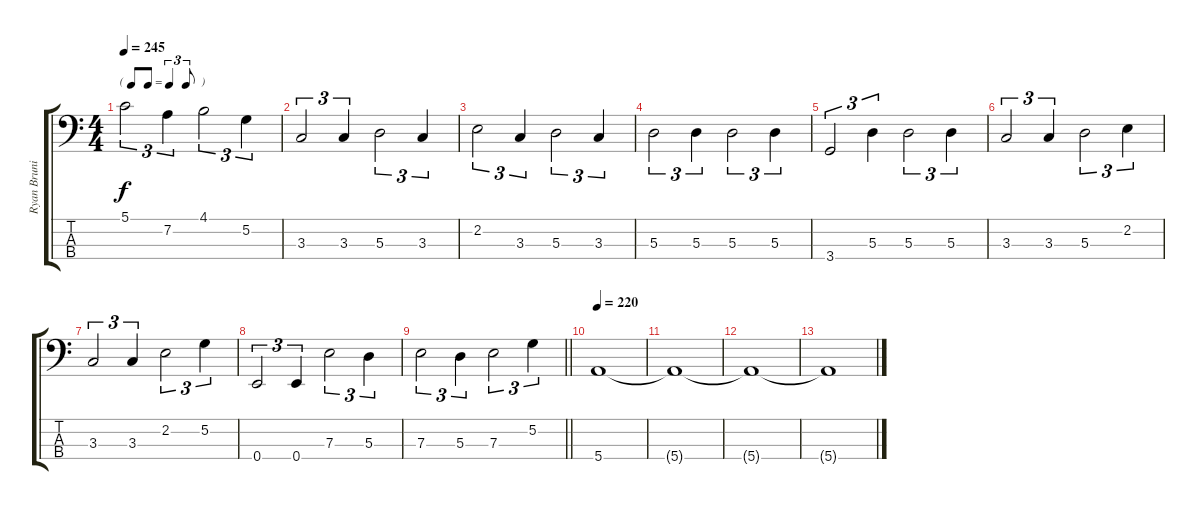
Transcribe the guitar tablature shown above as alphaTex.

\track ("Ryan Bruni" "Ryan Bruni") {instrument electricbassfinger}
\staff {score tabs}
\tuning (G2 D2 A1 E1) {hide}
\ts (4 4)
\tf triplet8th
\tempo 245
\clef f4
\ks c
5.1.2{tu (3 2) dy f} 7.2.4{tu (3 2)} 4.1.2{tu (3 2)} 5.2.4{tu (3 2)} |
3.3.2{tu (3 2)} 3.3.4{tu (3 2)} 5.3.2{tu (3 2)} 3.3.4{tu (3 2)} |
2.2.2{tu (3 2)} 3.3.4{tu (3 2)} 5.3.2{tu (3 2)} 3.3.4{tu (3 2)} |
5.3.2{tu (3 2)} 5.3.4{tu (3 2)} 5.3.2{tu (3 2)} 5.3.4{tu (3 2)} |
3.4.2{tu (3 2)} 5.3.4{tu (3 2)} 5.3.2{tu (3 2)} 5.3.4{tu (3 2)} |
3.3.2{tu (3 2)} 3.3.4{tu (3 2)} 5.3.2{tu (3 2)} 2.2.4{tu (3 2)} |
3.3.2{tu (3 2)} 3.3.4{tu (3 2)} 2.2.2{tu (3 2)} 5.2.4{tu (3 2)} |
0.4.2{tu (3 2)} 0.4.4{tu (3 2)} 7.3.2{tu (3 2)} 5.3.4{tu (3 2)} |
\barLineRight lightlight
7.3.2{tu (3 2)} 5.3.4{tu (3 2)} 7.3.2{tu (3 2)} 5.2.4{tu (3 2)} |
\section ("" "")
\tempo 220
5.4.1 |
5.4{t}.1 |
5.4{t}.1 |
5.4{t}.1
